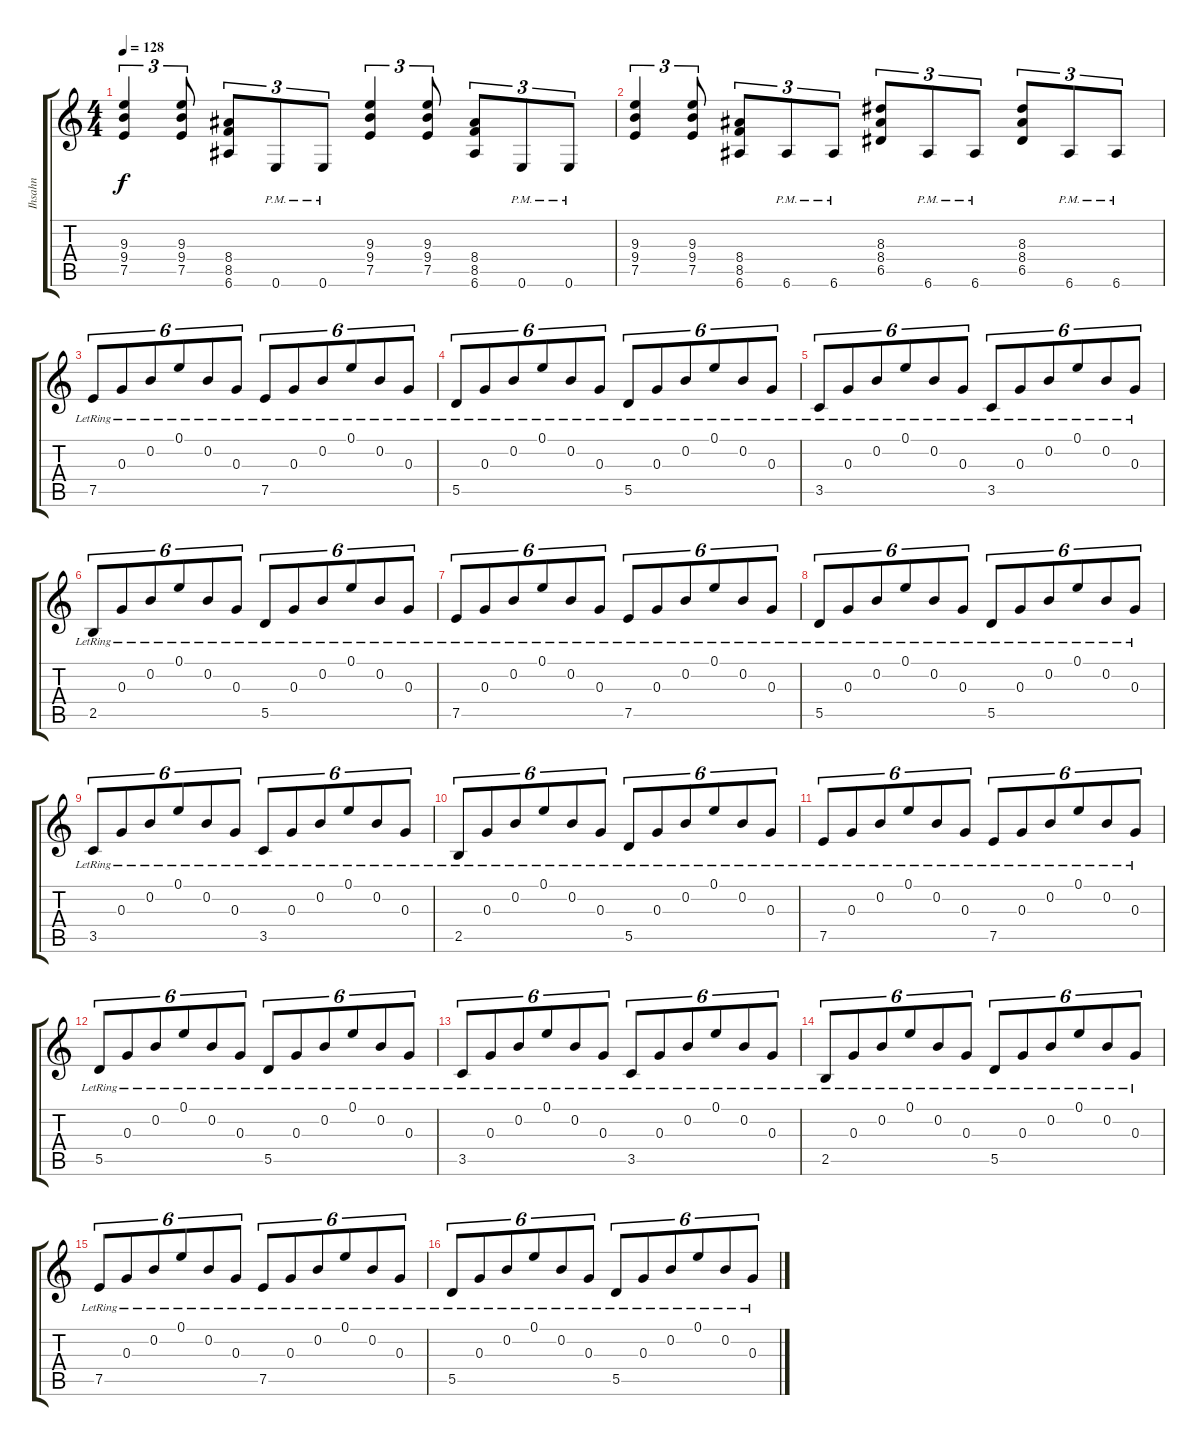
\track ("Ihsahn" "Ihsahn") {instrument distortionguitar}
\staff {score tabs}
\tuning (E4 B3 G3 D3 A2 E2) {hide}
\ts (4 4)
\tempo 128
\clef g2
\ks c
(9.3 9.4 7.5).4{tu (3 2) dy f} (9.3 9.4 7.5).8{tu (3 2)} (8.4 8.5 6.6).8{tu (3 2)} 0.6{pm}.8{tu (3 2)} 0.6{pm}.8{tu (3 2)} (9.3 9.4 7.5).4{tu (3 2)} (9.3 9.4 7.5).8{tu (3 2)} (8.4 8.5 6.6).8{tu (3 2)} 0.6{pm}.8{tu (3 2)} 0.6{pm}.8{tu (3 2)} |
(9.3 9.4 7.5).4{tu (3 2)} (9.3 9.4 7.5).8{tu (3 2)} (8.4 8.5 6.6).8{tu (3 2)} 6.6{pm}.8{tu (3 2)} 6.6{pm}.8{tu (3 2)} (8.3 8.4 6.5).8{tu (3 2)} 6.6{pm}.8{tu (3 2)} 6.6{pm}.8{tu (3 2)} (8.3 8.4 6.5).8{tu (3 2)} 6.6{pm}.8{tu (3 2)} 6.6{pm}.8{tu (3 2)} |
7.5{lr}.8{tu (6 4) balance 8 instrument acousticguitarsteel} 0.3{lr}.8{tu (6 4)} 0.2{lr}.8{tu (6 4)} 0.1{lr}.8{tu (6 4)} 0.2{lr}.8{tu (6 4)} 0.3{lr}.8{tu (6 4)} 7.5{lr}.8{tu (6 4)} 0.3{lr}.8{tu (6 4)} 0.2{lr}.8{tu (6 4)} 0.1{lr}.8{tu (6 4)} 0.2{lr}.8{tu (6 4)} 0.3{lr}.8{tu (6 4)} |
5.5{lr}.8{tu (6 4)} 0.3{lr}.8{tu (6 4)} 0.2{lr}.8{tu (6 4)} 0.1{lr}.8{tu (6 4)} 0.2{lr}.8{tu (6 4)} 0.3{lr}.8{tu (6 4)} 5.5{lr}.8{tu (6 4)} 0.3{lr}.8{tu (6 4)} 0.2{lr}.8{tu (6 4)} 0.1{lr}.8{tu (6 4)} 0.2{lr}.8{tu (6 4)} 0.3{lr}.8{tu (6 4)} |
3.5{lr}.8{tu (6 4)} 0.3{lr}.8{tu (6 4)} 0.2{lr}.8{tu (6 4)} 0.1{lr}.8{tu (6 4)} 0.2{lr}.8{tu (6 4)} 0.3{lr}.8{tu (6 4)} 3.5{lr}.8{tu (6 4)} 0.3{lr}.8{tu (6 4)} 0.2{lr}.8{tu (6 4)} 0.1{lr}.8{tu (6 4)} 0.2{lr}.8{tu (6 4)} 0.3{lr}.8{tu (6 4)} |
2.5{lr}.8{tu (6 4)} 0.3{lr}.8{tu (6 4)} 0.2{lr}.8{tu (6 4)} 0.1{lr}.8{tu (6 4)} 0.2{lr}.8{tu (6 4)} 0.3{lr}.8{tu (6 4)} 5.5{lr}.8{tu (6 4)} 0.3{lr}.8{tu (6 4)} 0.2{lr}.8{tu (6 4)} 0.1{lr}.8{tu (6 4)} 0.2{lr}.8{tu (6 4)} 0.3{lr}.8{tu (6 4)} |
7.5{lr}.8{tu (6 4)} 0.3{lr}.8{tu (6 4)} 0.2{lr}.8{tu (6 4)} 0.1{lr}.8{tu (6 4)} 0.2{lr}.8{tu (6 4)} 0.3{lr}.8{tu (6 4)} 7.5{lr}.8{tu (6 4)} 0.3{lr}.8{tu (6 4)} 0.2{lr}.8{tu (6 4)} 0.1{lr}.8{tu (6 4)} 0.2{lr}.8{tu (6 4)} 0.3{lr}.8{tu (6 4)} |
5.5{lr}.8{tu (6 4)} 0.3{lr}.8{tu (6 4)} 0.2{lr}.8{tu (6 4)} 0.1{lr}.8{tu (6 4)} 0.2{lr}.8{tu (6 4)} 0.3{lr}.8{tu (6 4)} 5.5{lr}.8{tu (6 4)} 0.3{lr}.8{tu (6 4)} 0.2{lr}.8{tu (6 4)} 0.1{lr}.8{tu (6 4)} 0.2{lr}.8{tu (6 4)} 0.3{lr}.8{tu (6 4)} |
3.5{lr}.8{tu (6 4)} 0.3{lr}.8{tu (6 4)} 0.2{lr}.8{tu (6 4)} 0.1{lr}.8{tu (6 4)} 0.2{lr}.8{tu (6 4)} 0.3{lr}.8{tu (6 4)} 3.5{lr}.8{tu (6 4)} 0.3{lr}.8{tu (6 4)} 0.2{lr}.8{tu (6 4)} 0.1{lr}.8{tu (6 4)} 0.2{lr}.8{tu (6 4)} 0.3{lr}.8{tu (6 4)} |
2.5{lr}.8{tu (6 4)} 0.3{lr}.8{tu (6 4)} 0.2{lr}.8{tu (6 4)} 0.1{lr}.8{tu (6 4)} 0.2{lr}.8{tu (6 4)} 0.3{lr}.8{tu (6 4)} 5.5{lr}.8{tu (6 4)} 0.3{lr}.8{tu (6 4)} 0.2{lr}.8{tu (6 4)} 0.1{lr}.8{tu (6 4)} 0.2{lr}.8{tu (6 4)} 0.3{lr}.8{tu (6 4)} |
7.5{lr}.8{tu (6 4)} 0.3{lr}.8{tu (6 4)} 0.2{lr}.8{tu (6 4)} 0.1{lr}.8{tu (6 4)} 0.2{lr}.8{tu (6 4)} 0.3{lr}.8{tu (6 4)} 7.5{lr}.8{tu (6 4)} 0.3{lr}.8{tu (6 4)} 0.2{lr}.8{tu (6 4)} 0.1{lr}.8{tu (6 4)} 0.2{lr}.8{tu (6 4)} 0.3{lr}.8{tu (6 4)} |
5.5{lr}.8{tu (6 4)} 0.3{lr}.8{tu (6 4)} 0.2{lr}.8{tu (6 4)} 0.1{lr}.8{tu (6 4)} 0.2{lr}.8{tu (6 4)} 0.3{lr}.8{tu (6 4)} 5.5{lr}.8{tu (6 4)} 0.3{lr}.8{tu (6 4)} 0.2{lr}.8{tu (6 4)} 0.1{lr}.8{tu (6 4)} 0.2{lr}.8{tu (6 4)} 0.3{lr}.8{tu (6 4)} |
3.5{lr}.8{tu (6 4)} 0.3{lr}.8{tu (6 4)} 0.2{lr}.8{tu (6 4)} 0.1{lr}.8{tu (6 4)} 0.2{lr}.8{tu (6 4)} 0.3{lr}.8{tu (6 4)} 3.5{lr}.8{tu (6 4)} 0.3{lr}.8{tu (6 4)} 0.2{lr}.8{tu (6 4)} 0.1{lr}.8{tu (6 4)} 0.2{lr}.8{tu (6 4)} 0.3{lr}.8{tu (6 4)} |
2.5{lr}.8{tu (6 4)} 0.3{lr}.8{tu (6 4)} 0.2{lr}.8{tu (6 4)} 0.1{lr}.8{tu (6 4)} 0.2{lr}.8{tu (6 4)} 0.3{lr}.8{tu (6 4)} 5.5{lr}.8{tu (6 4)} 0.3{lr}.8{tu (6 4)} 0.2{lr}.8{tu (6 4)} 0.1{lr}.8{tu (6 4)} 0.2{lr}.8{tu (6 4)} 0.3{lr}.8{tu (6 4)} |
7.5{lr}.8{tu (6 4)} 0.3{lr}.8{tu (6 4)} 0.2{lr}.8{tu (6 4)} 0.1{lr}.8{tu (6 4)} 0.2{lr}.8{tu (6 4)} 0.3{lr}.8{tu (6 4)} 7.5{lr}.8{tu (6 4)} 0.3{lr}.8{tu (6 4)} 0.2{lr}.8{tu (6 4)} 0.1{lr}.8{tu (6 4)} 0.2{lr}.8{tu (6 4)} 0.3{lr}.8{tu (6 4)} |
5.5{lr}.8{tu (6 4)} 0.3{lr}.8{tu (6 4)} 0.2{lr}.8{tu (6 4)} 0.1{lr}.8{tu (6 4)} 0.2{lr}.8{tu (6 4)} 0.3{lr}.8{tu (6 4)} 5.5{lr}.8{tu (6 4)} 0.3{lr}.8{tu (6 4)} 0.2{lr}.8{tu (6 4)} 0.1{lr}.8{tu (6 4)} 0.2{lr}.8{tu (6 4)} 0.3{lr}.8{tu (6 4)}
